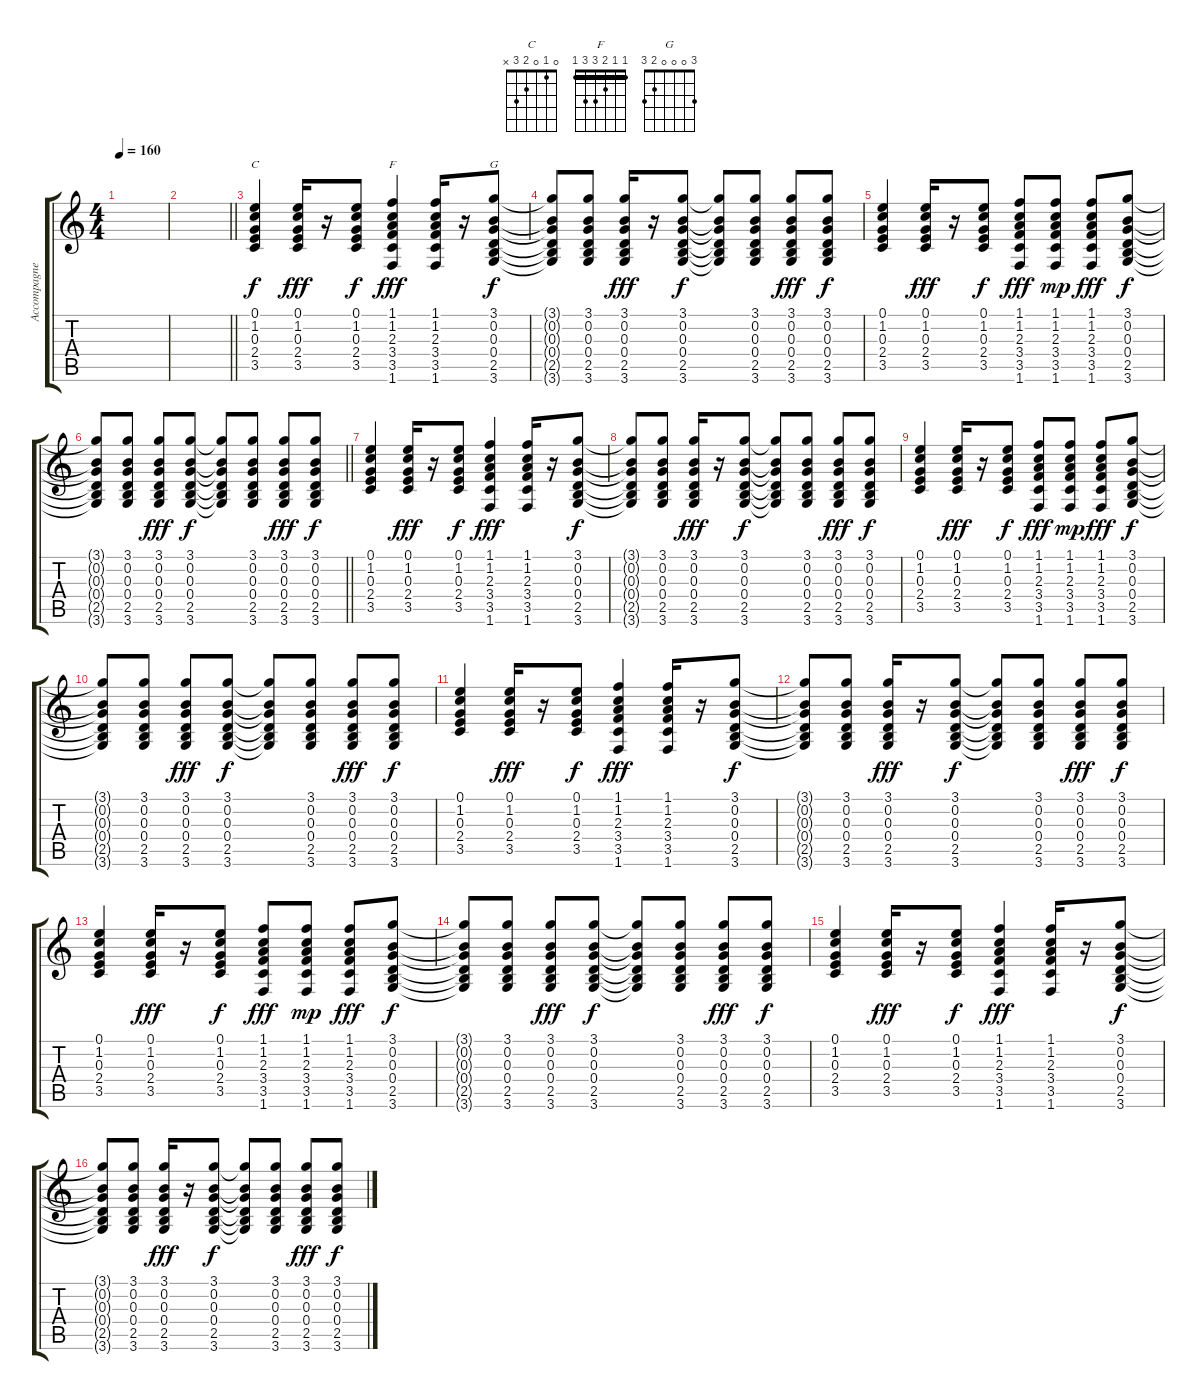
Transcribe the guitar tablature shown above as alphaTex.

\track ("Accompagnement" "Accompagne") {instrument electricguitarjazz}
\staff {score tabs}
\tuning (E4 B3 G3 D3 A2 E2) {hide}
\chord ("C" 0 1 0 2 3 x)
\chord ("F" 1 1 2 3 3 1) {barre 1}
\chord ("G" 3 0 0 0 2 3)
\ts (4 4)
\tempo 160
\clef g2
\ks c
|
\barLineRight lightlight
|
(0.1 1.2 0.3 2.4 3.5).4{ch "C"} (0.1 1.2 0.3 2.4 3.5).16{dy fff} r.16 (0.1 1.2 0.3 2.4 3.5).8{dy f} (1.1 1.2 2.3 3.4 3.5 1.6).4{ch "F" dy fff} (1.1 1.2 2.3 3.4 3.5 1.6).16 r.16 (3.1 0.2 0.3 0.4 2.5 3.6).8{ch "G" dy f} |
(3.1{t} 0.2{t} 0.3{t} 0.4{t} 2.5{t} 3.6{t}).8 (3.1 0.2 0.3 0.4 2.5 3.6).8 (3.1 0.2 0.3 0.4 2.5 3.6).16{dy fff} r.16 (3.1 0.2 0.3 0.4 2.5 3.6).8{dy f} (3.1{t} 0.2{t} 0.3{t} 0.4{t} 2.5{t} 3.6{t}).8 (3.1 0.2 0.3 0.4 2.5 3.6).8 (3.1 0.2 0.3 0.4 2.5 3.6).8{dy fff} (3.1 0.2 0.3 0.4 2.5 3.6).8{dy f} |
(0.1 1.2 0.3 2.4 3.5).4 (0.1 1.2 0.3 2.4 3.5).16{dy fff} r.16 (0.1 1.2 0.3 2.4 3.5).8{dy f} (1.1 1.2 2.3 3.4 3.5 1.6).8{dy fff} (1.1 1.2 2.3 3.4 3.5 1.6).8{dy mp} (1.1 1.2 2.3 3.4 3.5 1.6).8{dy fff} (3.1 0.2 0.3 0.4 2.5 3.6).8{dy f} |
\barLineRight lightlight
(3.1{t} 0.2{t} 0.3{t} 0.4{t} 2.5{t} 3.6{t}).8 (3.1 0.2 0.3 0.4 2.5 3.6).8 (3.1 0.2 0.3 0.4 2.5 3.6).8{dy fff} (3.1 0.2 0.3 0.4 2.5 3.6).8{dy f} (3.1{t} 0.2{t} 0.3{t} 0.4{t} 2.5{t} 3.6{t}).8 (3.1 0.2 0.3 0.4 2.5 3.6).8 (3.1 0.2 0.3 0.4 2.5 3.6).8{dy fff} (3.1 0.2 0.3 0.4 2.5 3.6).8{dy f} |
(0.1 1.2 0.3 2.4 3.5).4 (0.1 1.2 0.3 2.4 3.5).16{dy fff} r.16 (0.1 1.2 0.3 2.4 3.5).8{dy f} (1.1 1.2 2.3 3.4 3.5 1.6).4{dy fff} (1.1 1.2 2.3 3.4 3.5 1.6).16 r.16 (3.1 0.2 0.3 0.4 2.5 3.6).8{dy f} |
(3.1{t} 0.2{t} 0.3{t} 0.4{t} 2.5{t} 3.6{t}).8 (3.1 0.2 0.3 0.4 2.5 3.6).8 (3.1 0.2 0.3 0.4 2.5 3.6).16{dy fff} r.16 (3.1 0.2 0.3 0.4 2.5 3.6).8{dy f} (3.1{t} 0.2{t} 0.3{t} 0.4{t} 2.5{t} 3.6{t}).8 (3.1 0.2 0.3 0.4 2.5 3.6).8 (3.1 0.2 0.3 0.4 2.5 3.6).8{dy fff} (3.1 0.2 0.3 0.4 2.5 3.6).8{dy f} |
(0.1 1.2 0.3 2.4 3.5).4 (0.1 1.2 0.3 2.4 3.5).16{dy fff} r.16 (0.1 1.2 0.3 2.4 3.5).8{dy f} (1.1 1.2 2.3 3.4 3.5 1.6).8{dy fff} (1.1 1.2 2.3 3.4 3.5 1.6).8{dy mp} (1.1 1.2 2.3 3.4 3.5 1.6).8{dy fff} (3.1 0.2 0.3 0.4 2.5 3.6).8{dy f} |
(3.1{t} 0.2{t} 0.3{t} 0.4{t} 2.5{t} 3.6{t}).8 (3.1 0.2 0.3 0.4 2.5 3.6).8 (3.1 0.2 0.3 0.4 2.5 3.6).8{dy fff} (3.1 0.2 0.3 0.4 2.5 3.6).8{dy f} (3.1{t} 0.2{t} 0.3{t} 0.4{t} 2.5{t} 3.6{t}).8 (3.1 0.2 0.3 0.4 2.5 3.6).8 (3.1 0.2 0.3 0.4 2.5 3.6).8{dy fff} (3.1 0.2 0.3 0.4 2.5 3.6).8{dy f} |
(0.1 1.2 0.3 2.4 3.5).4 (0.1 1.2 0.3 2.4 3.5).16{dy fff} r.16 (0.1 1.2 0.3 2.4 3.5).8{dy f} (1.1 1.2 2.3 3.4 3.5 1.6).4{dy fff} (1.1 1.2 2.3 3.4 3.5 1.6).16 r.16 (3.1 0.2 0.3 0.4 2.5 3.6).8{dy f} |
(3.1{t} 0.2{t} 0.3{t} 0.4{t} 2.5{t} 3.6{t}).8 (3.1 0.2 0.3 0.4 2.5 3.6).8 (3.1 0.2 0.3 0.4 2.5 3.6).16{dy fff} r.16 (3.1 0.2 0.3 0.4 2.5 3.6).8{dy f} (3.1{t} 0.2{t} 0.3{t} 0.4{t} 2.5{t} 3.6{t}).8 (3.1 0.2 0.3 0.4 2.5 3.6).8 (3.1 0.2 0.3 0.4 2.5 3.6).8{dy fff} (3.1 0.2 0.3 0.4 2.5 3.6).8{dy f} |
(0.1 1.2 0.3 2.4 3.5).4 (0.1 1.2 0.3 2.4 3.5).16{dy fff} r.16 (0.1 1.2 0.3 2.4 3.5).8{dy f} (1.1 1.2 2.3 3.4 3.5 1.6).8{dy fff} (1.1 1.2 2.3 3.4 3.5 1.6).8{dy mp} (1.1 1.2 2.3 3.4 3.5 1.6).8{dy fff} (3.1 0.2 0.3 0.4 2.5 3.6).8{dy f} |
(3.1{t} 0.2{t} 0.3{t} 0.4{t} 2.5{t} 3.6{t}).8 (3.1 0.2 0.3 0.4 2.5 3.6).8 (3.1 0.2 0.3 0.4 2.5 3.6).8{dy fff} (3.1 0.2 0.3 0.4 2.5 3.6).8{dy f} (3.1{t} 0.2{t} 0.3{t} 0.4{t} 2.5{t} 3.6{t}).8 (3.1 0.2 0.3 0.4 2.5 3.6).8 (3.1 0.2 0.3 0.4 2.5 3.6).8{dy fff} (3.1 0.2 0.3 0.4 2.5 3.6).8{dy f} |
(0.1 1.2 0.3 2.4 3.5).4 (0.1 1.2 0.3 2.4 3.5).16{dy fff} r.16 (0.1 1.2 0.3 2.4 3.5).8{dy f} (1.1 1.2 2.3 3.4 3.5 1.6).4{dy fff} (1.1 1.2 2.3 3.4 3.5 1.6).16 r.16 (3.1 0.2 0.3 0.4 2.5 3.6).8{dy f} |
(3.1{t} 0.2{t} 0.3{t} 0.4{t} 2.5{t} 3.6{t}).8 (3.1 0.2 0.3 0.4 2.5 3.6).8 (3.1 0.2 0.3 0.4 2.5 3.6).16{dy fff} r.16 (3.1 0.2 0.3 0.4 2.5 3.6).8{dy f} (3.1{t} 0.2{t} 0.3{t} 0.4{t} 2.5{t} 3.6{t}).8 (3.1 0.2 0.3 0.4 2.5 3.6).8 (3.1 0.2 0.3 0.4 2.5 3.6).8{dy fff} (3.1 0.2 0.3 0.4 2.5 3.6).8{dy f}
